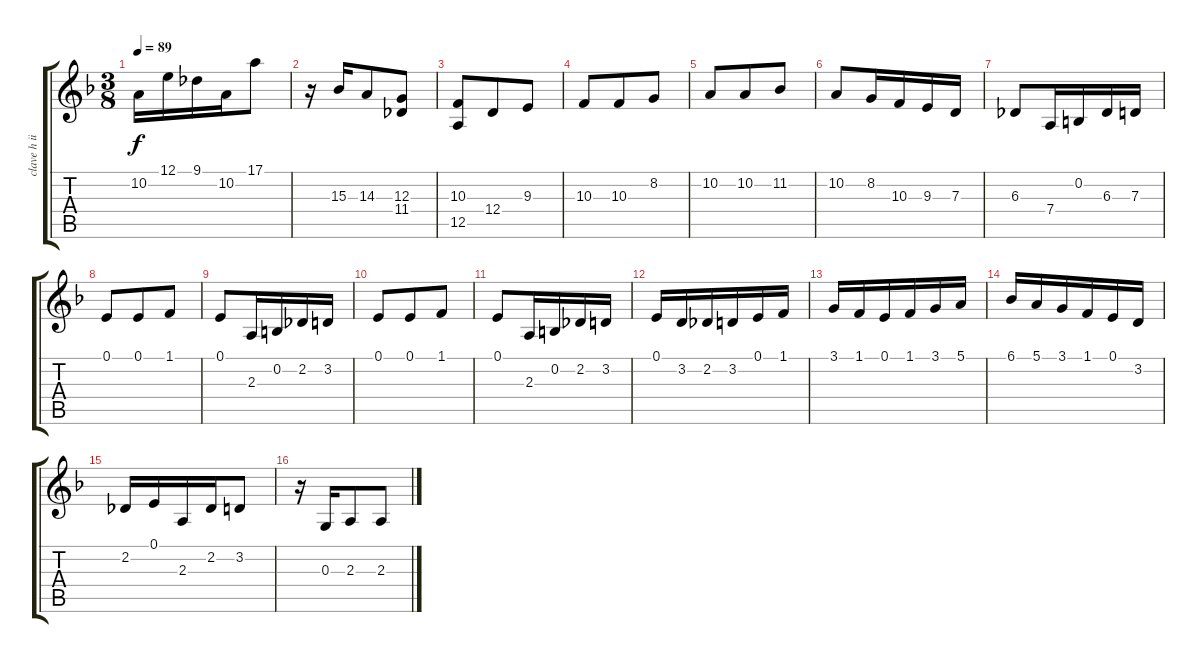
\track ("clave h iii" "clave h ii") {instrument harpsichord}
\staff {score tabs}
\tuning (E4 B3 G3 D3 A2 E2) {hide}
\ts (3 8)
\tempo 89
\clef g2
\ks dminor
10.2.16{dy f} 12.1.16 9.1.16 10.2.16 17.1.8 |
r.16 15.3.16 14.3.8 (12.3 11.4).8 |
(10.3 12.5).8 12.4.8 9.3.8 |
10.3.8 10.3.8 8.2.8 |
10.2.8 10.2.8 11.2.8 |
10.2.8 8.2.16 10.3.16 9.3.16 7.3.16 |
6.3.8 7.4.16 0.2.16 6.3.16 7.3.16 |
0.1.8 0.1.8 1.1.8 |
0.1.8 2.3.16 0.2.16 2.2.16 3.2.16 |
0.1.8 0.1.8 1.1.8 |
0.1.8 2.3.16 0.2.16 2.2.16 3.2.16 |
0.1.16 3.2.16 2.2.16 3.2.16 0.1.16 1.1.16 |
3.1.16 1.1.16 0.1.16 1.1.16 3.1.16 5.1.16 |
6.1.16 5.1.16 3.1.16 1.1.16 0.1.16 3.2.16 |
2.2.16 0.1.16 2.3.16 2.2.16 3.2.8 |
r.16 0.3.16 2.3.8 2.3.8
